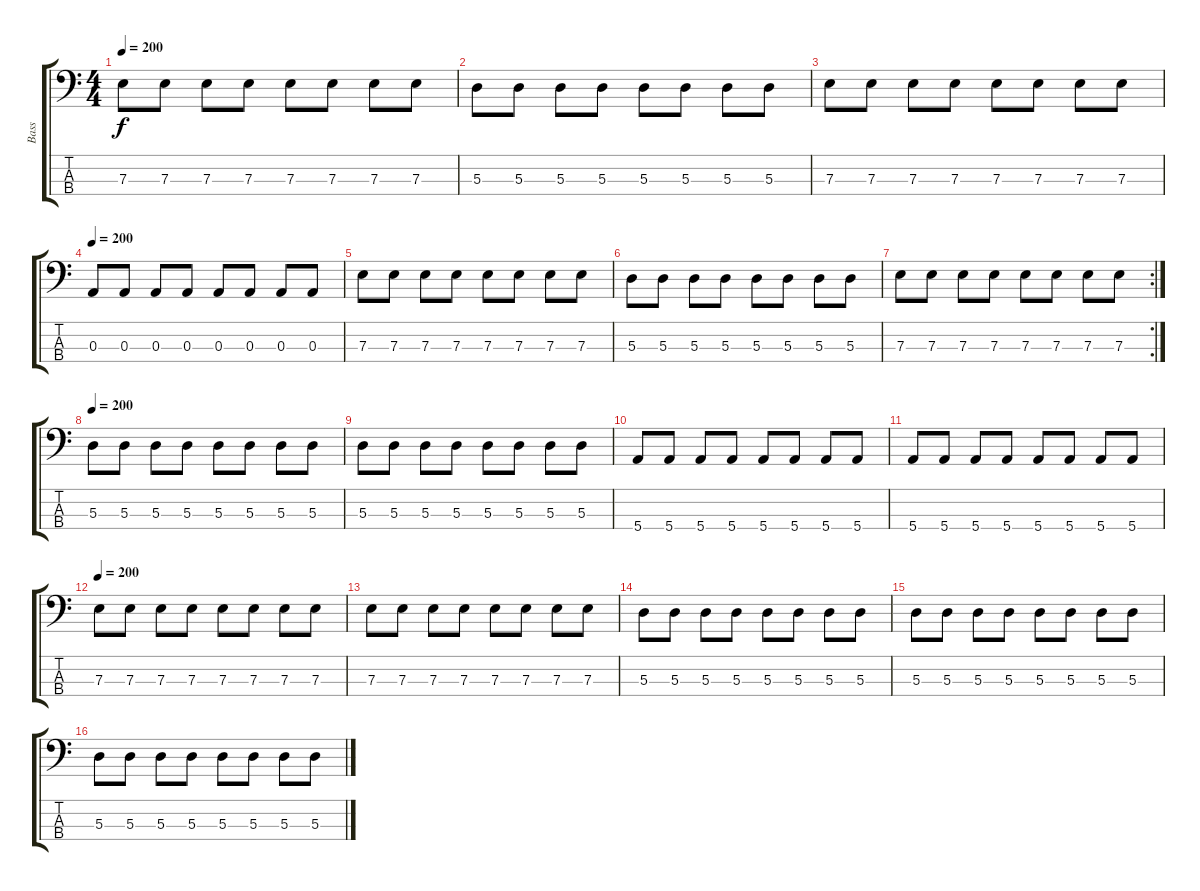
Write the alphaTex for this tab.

\track ("Bass" "Bass") {instrument electricbasspick}
\staff {score tabs}
\tuning (G2 D2 A1 E1) {hide}
\ts (4 4)
\tempo 200
\clef f4
\ks c
7.3.8{dy f} 7.3.8 7.3.8 7.3.8 7.3.8 7.3.8 7.3.8 7.3.8 |
5.3.8 5.3.8 5.3.8 5.3.8 5.3.8 5.3.8 5.3.8 5.3.8 |
7.3.8 7.3.8 7.3.8 7.3.8 7.3.8 7.3.8 7.3.8 7.3.8 |
\tempo 200
0.3.8 0.3.8 0.3.8 0.3.8 0.3.8 0.3.8 0.3.8 0.3.8 |
7.3.8 7.3.8 7.3.8 7.3.8 7.3.8 7.3.8 7.3.8 7.3.8 |
5.3.8 5.3.8 5.3.8 5.3.8 5.3.8 5.3.8 5.3.8 5.3.8 |
\rc 2
7.3.8 7.3.8 7.3.8 7.3.8 7.3.8 7.3.8 7.3.8 7.3.8 |
\tempo 200
5.3.8 5.3.8 5.3.8 5.3.8 5.3.8 5.3.8 5.3.8 5.3.8 |
5.3.8 5.3.8 5.3.8 5.3.8 5.3.8 5.3.8 5.3.8 5.3.8 |
5.4.8 5.4.8 5.4.8 5.4.8 5.4.8 5.4.8 5.4.8 5.4.8 |
5.4.8 5.4.8 5.4.8 5.4.8 5.4.8 5.4.8 5.4.8 5.4.8 |
\tempo 200
7.3.8 7.3.8 7.3.8 7.3.8 7.3.8 7.3.8 7.3.8 7.3.8 |
7.3.8 7.3.8 7.3.8 7.3.8 7.3.8 7.3.8 7.3.8 7.3.8 |
5.3.8 5.3.8 5.3.8 5.3.8 5.3.8 5.3.8 5.3.8 5.3.8 |
5.3.8 5.3.8 5.3.8 5.3.8 5.3.8 5.3.8 5.3.8 5.3.8 |
5.3.8 5.3.8 5.3.8 5.3.8 5.3.8 5.3.8 5.3.8 5.3.8
